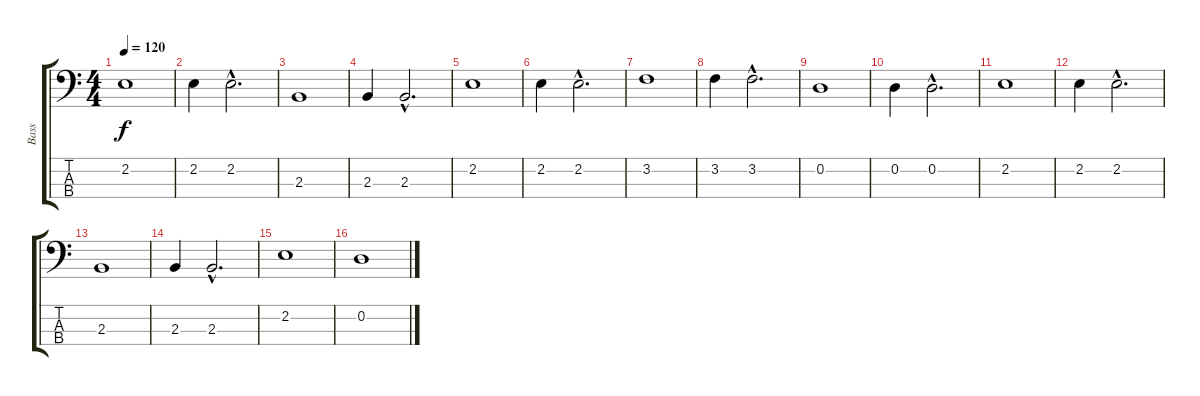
\track ("Bass" "Bass") {instrument electricbassfinger}
\staff {score tabs}
\tuning (G2 D2 A1 E1) {hide}
\ts (4 4)
\tempo 120
\clef f4
\ks c
2.2.1{dy f} |
2.2.4 2.2{hac}.2{d} |
2.3.1 |
2.3.4 2.3{hac}.2{d} |
2.2.1 |
2.2.4 2.2{hac}.2{d} |
3.2.1 |
3.2.4 3.2{hac}.2{d} |
0.2.1 |
0.2.4 0.2{hac}.2{d} |
2.2.1 |
2.2.4 2.2{hac}.2{d} |
2.3.1 |
2.3.4 2.3{hac}.2{d} |
2.2.1 |
0.2.1
